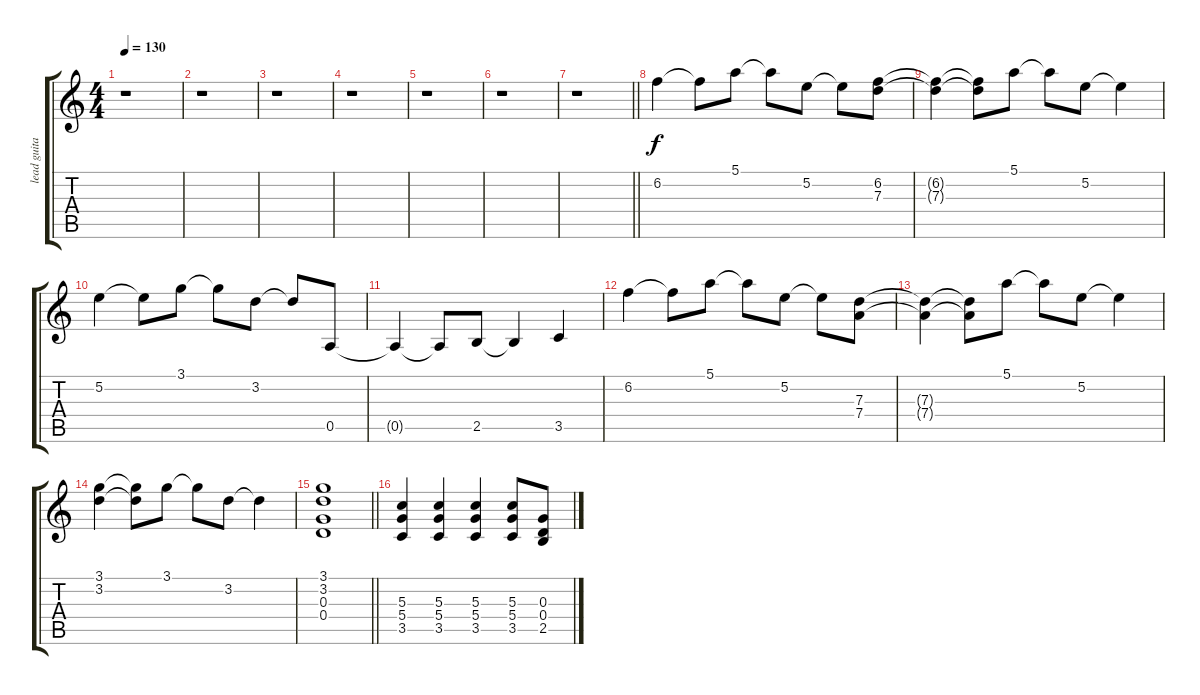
\track ("lead guitar" "lead guita") {instrument distortionguitar}
\staff {score tabs}
\tuning (E4 B3 G3 D3 A2 E2) {hide}
\ts (4 4)
\tempo 130
\clef g2
\ks c
r.1{dy f} |
r.1 |
r.1 |
r.1 |
r.1 |
r.1 |
\barLineRight lightlight
r.1 |
6.2.4 6.2{t}.8 5.1.8 5.1{t}.8 5.2.8 5.2{t}.8 (6.2 7.3).8 |
(6.2{t} 7.3{t}).4 (6.2{t} 7.3{t}).8 5.1.8 5.1{t}.8 5.2.8 5.2{t}.4 |
5.2.4 5.2{t}.8 3.1.8 3.1{t}.8 3.2.8 3.2{t}.8 0.5.8 |
0.5{t}.4 0.5{t}.8 2.5.8 2.5{t}.4 3.5.4 |
6.2.4 6.2{t}.8 5.1.8 5.1{t}.8 5.2.8 5.2{t}.8 (7.3 7.4).8 |
(7.3{t} 7.4{t}).4 (7.3{t} 7.4{t}).8 5.1.8 5.1{t}.8 5.2.8 5.2{t}.4 |
(3.1 3.2).4 (3.1{t} 3.2{t}).8 3.1.8 3.1{t}.8 3.2.8 3.2{t}.4 |
\barLineRight lightlight
(3.1 3.2 0.3 0.4).1 |
(5.3 5.4 3.5).4 (5.3 5.4 3.5).4 (5.3 5.4 3.5).4 (5.3 5.4 3.5).8 (0.3 0.4 2.5).8
